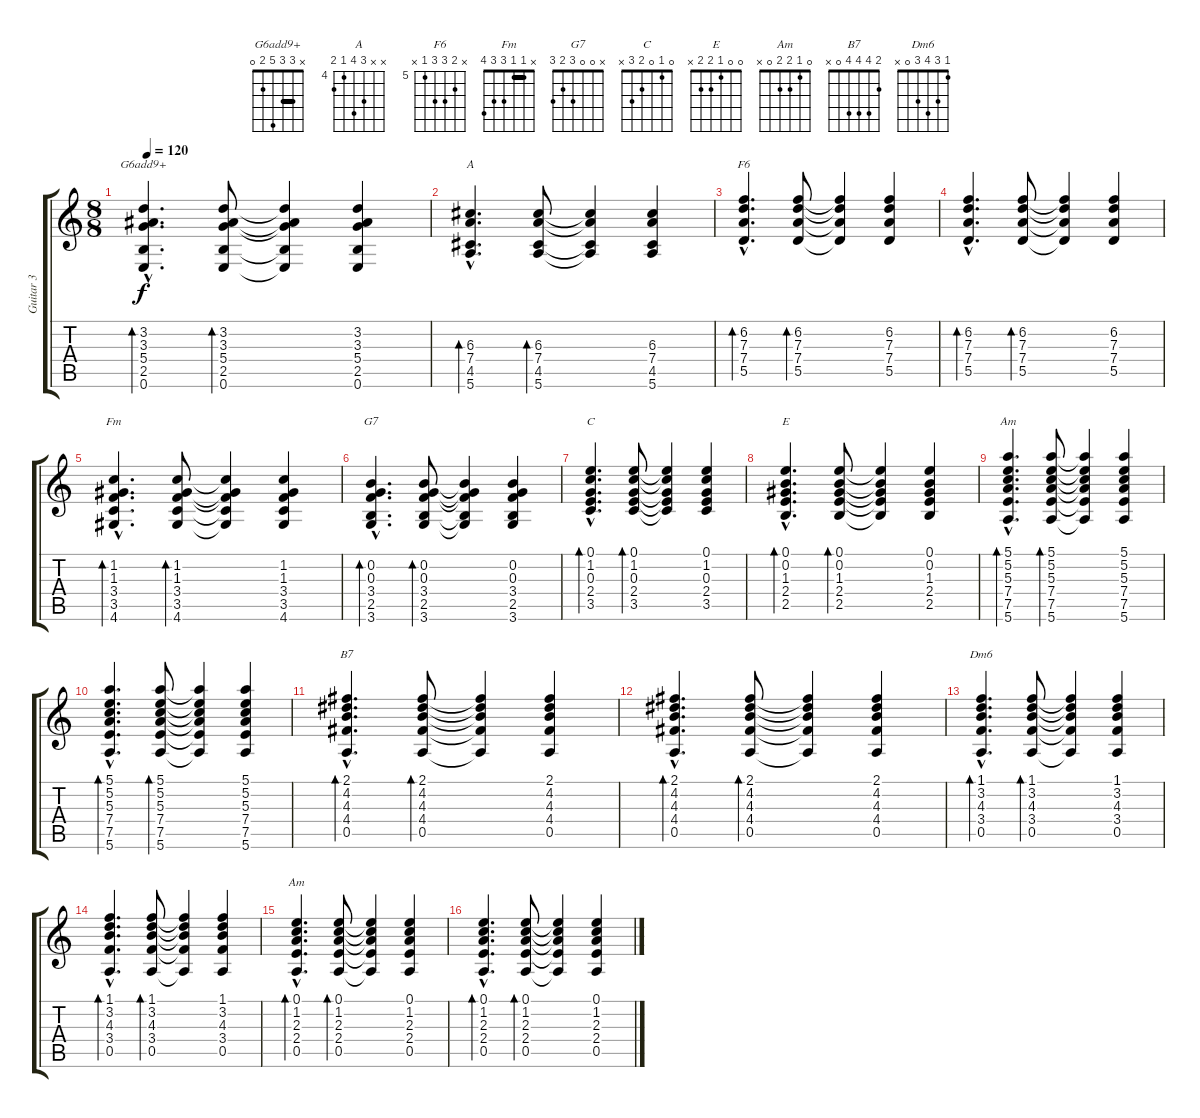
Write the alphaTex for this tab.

\track ("Guitar 3" "Guitar 3") {instrument electricguitarjazz}
\staff {score tabs}
\tuning (E4 B3 G3 D3 A2 E2) {hide}
\chord ("G6add9+" x 3 3 5 2 0) {barre 3}
\chord ("A" x x 6 7 4 5) {firstfret 4}
\chord ("F6" x 6 7 7 5 x) {firstfret 5}
\chord ("Fm" x 1 1 3 3 4) {barre 1}
\chord ("G7" x 0 0 3 2 3)
\chord ("C" 0 1 0 2 3 x)
\chord ("E" 0 0 1 2 2 x)
\chord ("Am" 5 5 5 7 7 5) {firstfret 5 barre 5}
\chord ("B7" 2 4 4 4 0 x)
\chord ("Dm6" 1 3 4 3 0 x)
\chord ("Am" 0 1 2 2 0 x)
\ts (8 8)
\tempo 120
\clef g2
\ks c
(3.2{hac} 3.3{hac} 5.4{hac} 2.5{hac} 0.6{hac}).4{d bd 60 ch "G6add9+" dy f} (3.2 3.3 5.4 2.5 0.6).8{bd 60} (3.2{t} 3.3{t} 5.4{t} 2.5{t} 0.6{t}).4 (3.2 3.3 5.4 2.5 0.6).4 |
(6.3{hac} 7.4{hac} 4.5{hac} 5.6{hac}).4{d bd 60 ch "A"} (6.3 7.4 4.5 5.6).8{bd 60} (6.3{t} 7.4{t} 4.5{t} 5.6{t}).4 (6.3 7.4 4.5 5.6).4 |
(6.2{hac} 7.3{hac} 7.4{hac} 5.5{hac}).4{d bd 60 ch "F6"} (6.2 7.3 7.4 5.5).8{bd 60} (6.2{t} 7.3{t} 7.4{t} 5.5{t}).4 (6.2 7.3 7.4 5.5).4 |
(6.2{hac} 7.3{hac} 7.4{hac} 5.5{hac}).4{d bd 60} (6.2 7.3 7.4 5.5).8{bd 60} (6.2{t} 7.3{t} 7.4{t} 5.5{t}).4 (6.2 7.3 7.4 5.5).4 |
(1.2{hac} 1.3{hac} 3.4{hac} 3.5{hac} 4.6{hac}).4{d bd 60 ch "Fm"} (1.2 1.3 3.4 3.5 4.6).8{bd 60} (1.2{t} 1.3{t} 3.4{t} 3.5{t} 4.6{t}).4 (1.2 1.3 3.4 3.5 4.6).4 |
(0.2{hac} 0.3{hac} 3.4{hac} 2.5{hac} 3.6{hac}).4{d bd 60 ch "G7"} (0.2 0.3 3.4 2.5 3.6).8{bd 60} (0.2{t} 0.3{t} 3.4{t} 2.5{t} 3.6{t}).4 (0.2 0.3 3.4 2.5 3.6).4 |
(0.1{hac} 1.2{hac} 0.3{hac} 2.4{hac} 3.5{hac}).4{d bd 60 ch "C"} (0.1 1.2 0.3 2.4 3.5).8{bd 60} (0.1{t} 1.2{t} 0.3{t} 2.4{t} 3.5{t}).4 (0.1 1.2 0.3 2.4 3.5).4 |
(0.1{hac} 0.2{hac} 1.3{hac} 2.4{hac} 2.5{hac}).4{d bd 60 ch "E"} (0.1 0.2 1.3 2.4 2.5).8{bd 60} (0.1{t} 0.2{t} 1.3{t} 2.4{t} 2.5{t}).4 (0.1 0.2 1.3 2.4 2.5).4 |
(5.1{hac} 5.2{hac} 5.3{hac} 7.4{hac} 7.5{hac} 5.6{hac}).4{d bd 60 ch "Am"} (5.1 5.2 5.3 7.4 7.5 5.6).8{bd 60} (5.1{t} 5.2{t} 5.3{t} 7.4{t} 7.5{t} 5.6{t}).4 (5.1 5.2 5.3 7.4 7.5 5.6).4 |
(5.1{hac} 5.2{hac} 5.3{hac} 7.4{hac} 7.5{hac} 5.6{hac}).4{d bd 60} (5.1 5.2 5.3 7.4 7.5 5.6).8{bd 60} (5.1{t} 5.2{t} 5.3{t} 7.4{t} 7.5{t} 5.6{t}).4 (5.1 5.2 5.3 7.4 7.5 5.6).4 |
(2.1{hac} 4.2{hac} 4.3{hac} 4.4{hac} 0.5{hac}).4{d bd 60 ch "B7"} (2.1 4.2 4.3 4.4 0.5).8{bd 60} (2.1{t} 4.2{t} 4.3{t} 4.4{t} 0.5{t}).4 (2.1 4.2 4.3 4.4 0.5).4 |
(2.1{hac} 4.2{hac} 4.3{hac} 4.4{hac} 0.5{hac}).4{d bd 60} (2.1 4.2 4.3 4.4 0.5).8{bd 60} (2.1{t} 4.2{t} 4.3{t} 4.4{t} 0.5{t}).4 (2.1 4.2 4.3 4.4 0.5).4 |
(1.1{hac} 3.2{hac} 4.3{hac} 3.4{hac} 0.5{hac}).4{d bd 60 ch "Dm6"} (1.1 3.2 4.3 3.4 0.5).8{bd 60} (1.1{t} 3.2{t} 4.3{t} 3.4{t} 0.5{t}).4 (1.1 3.2 4.3 3.4 0.5).4 |
(1.1{hac} 3.2{hac} 4.3{hac} 3.4{hac} 0.5{hac}).4{d bd 60} (1.1 3.2 4.3 3.4 0.5).8{bd 60} (1.1{t} 3.2{t} 4.3{t} 3.4{t} 0.5{t}).4 (1.1 3.2 4.3 3.4 0.5).4 |
(0.1{hac} 1.2{hac} 2.3{hac} 2.4{hac} 0.5{hac}).4{d bd 60 ch "Am"} (0.1 1.2 2.3 2.4 0.5).8{bd 60} (0.1{t} 1.2{t} 2.3{t} 2.4{t} 0.5{t}).4 (0.1 1.2 2.3 2.4 0.5).4 |
(0.1{hac} 1.2{hac} 2.3{hac} 2.4{hac} 0.5{hac}).4{d bd 60} (0.1 1.2 2.3 2.4 0.5).8{bd 60} (0.1{t} 1.2{t} 2.3{t} 2.4{t} 0.5{t}).4 (0.1 1.2 2.3 2.4 0.5).4
